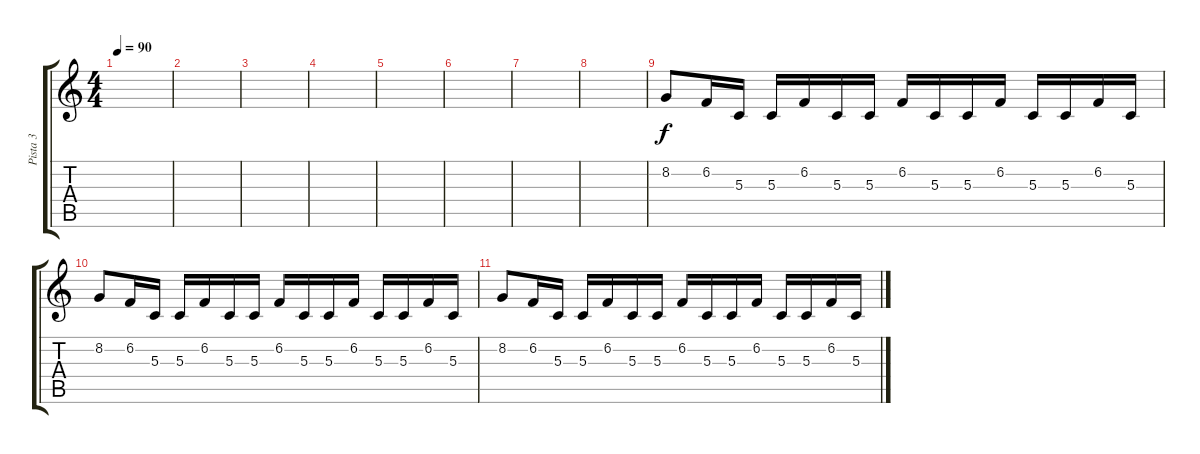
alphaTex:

\track ("Pista 3" "Pista 3") {instrument electricpiano1}
\staff {score tabs}
\tuning (E4 B3 G3 D3 A2 E2) {hide}
\ts (4 4)
\tempo 90
\clef g2
\ks c
|
|
|
|
|
|
|
|
8.2.8 6.2.16 5.3.16 5.3.16 6.2.16 5.3.16 5.3.16 6.2.16 5.3.16 5.3.16 6.2.16 5.3.16 5.3.16 6.2.16 5.3.16 |
8.2.8 6.2.16 5.3.16 5.3.16 6.2.16 5.3.16 5.3.16 6.2.16 5.3.16 5.3.16 6.2.16 5.3.16 5.3.16 6.2.16 5.3.16 |
8.2.8 6.2.16 5.3.16 5.3.16 6.2.16 5.3.16 5.3.16 6.2.16 5.3.16 5.3.16 6.2.16 5.3.16 5.3.16 6.2.16 5.3.16
